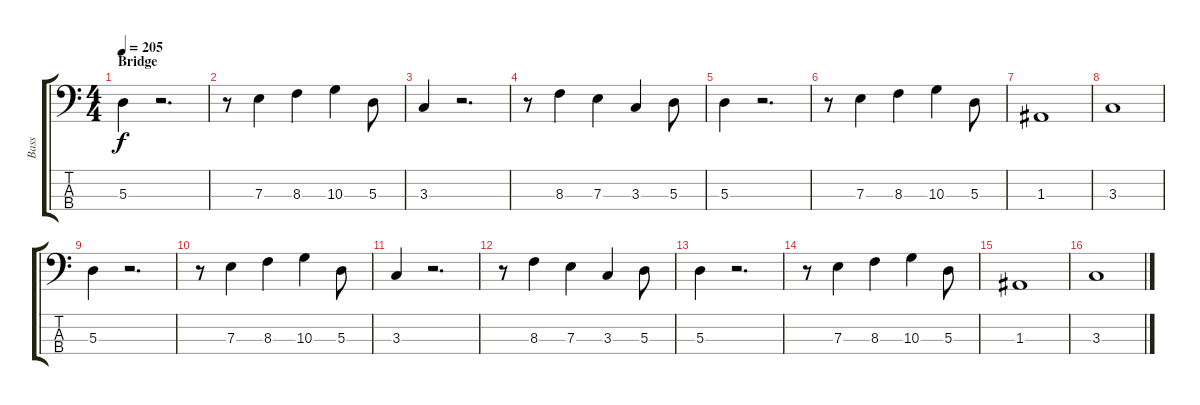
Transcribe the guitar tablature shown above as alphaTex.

\track ("Bass" "Bass") {instrument electricbassfinger}
\staff {score tabs}
\tuning (G2 D2 A1 E1) {hide}
\ts (4 4)
\section ("" "Bridge")
\tempo 205
\clef f4
\ks c
5.3.4{dy f} r.2{d} |
r.8 7.3.4 8.3.4 10.3.4 5.3.8 |
3.3.4 r.2{d} |
r.8 8.3.4 7.3.4 3.3.4 5.3.8 |
5.3.4 r.2{d} |
r.8 7.3.4 8.3.4 10.3.4 5.3.8 |
1.3.1 |
3.3.1 |
5.3.4 r.2{d} |
r.8 7.3.4 8.3.4 10.3.4 5.3.8 |
3.3.4 r.2{d} |
r.8 8.3.4 7.3.4 3.3.4 5.3.8 |
5.3.4 r.2{d} |
r.8 7.3.4 8.3.4 10.3.4 5.3.8 |
1.3.1 |
3.3.1
